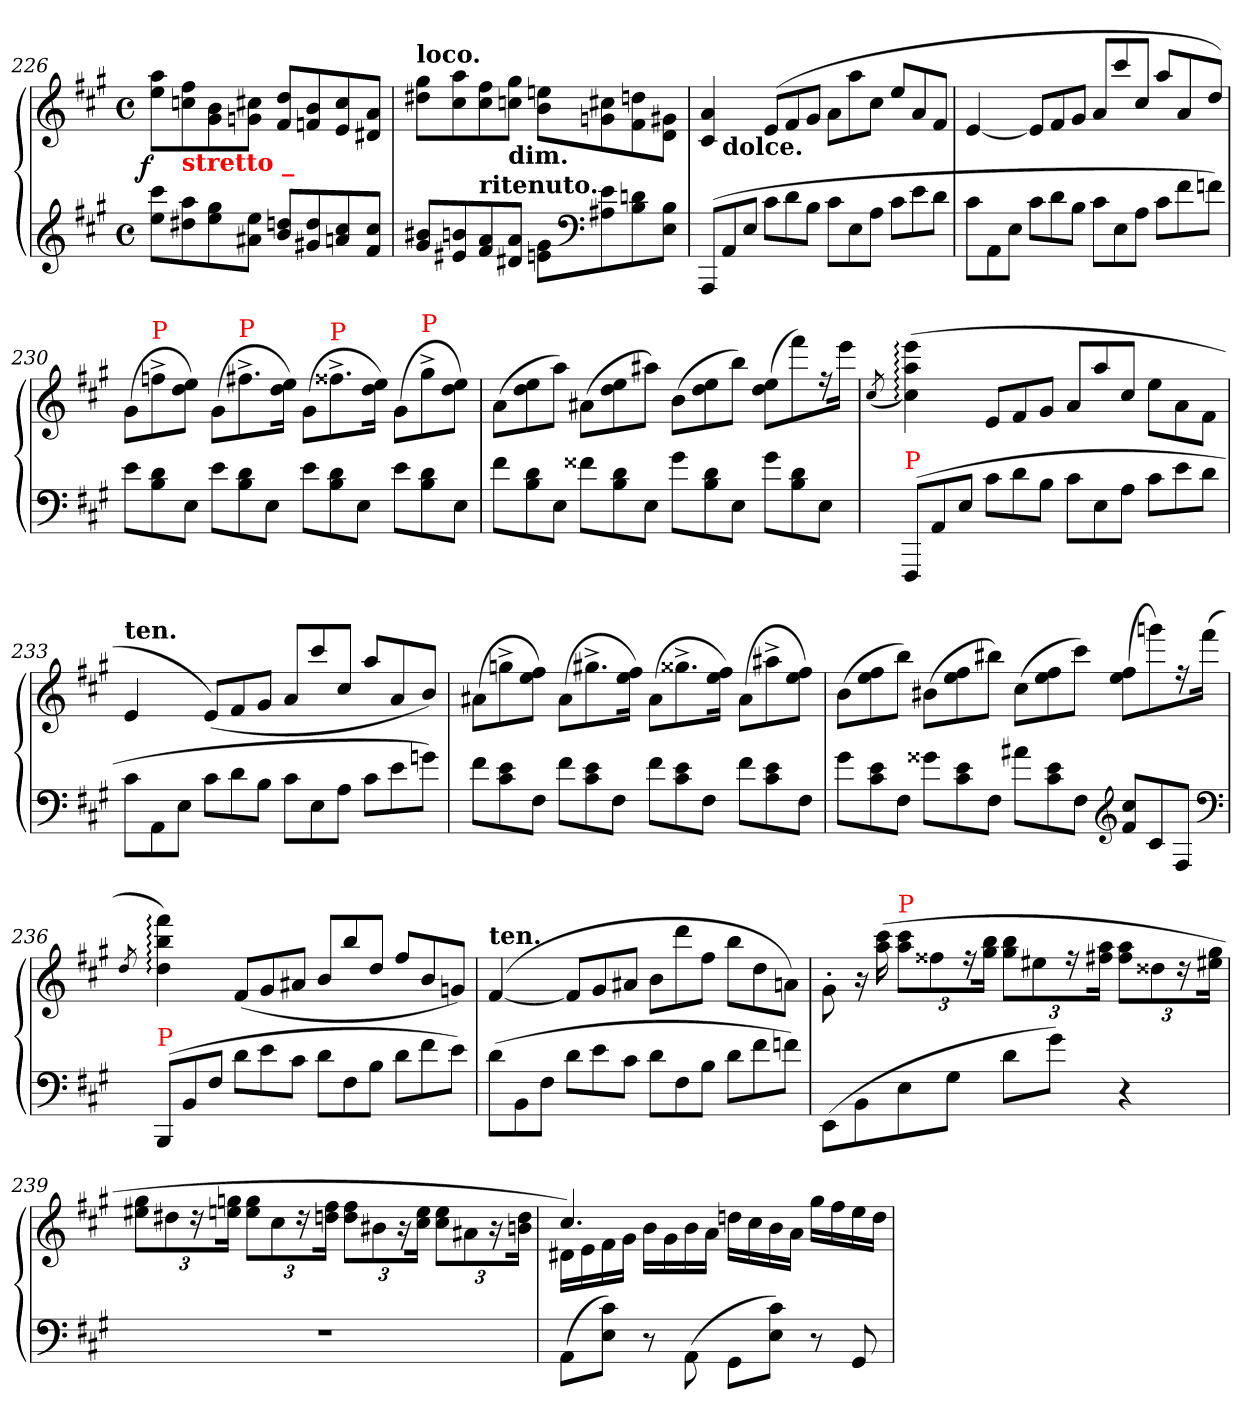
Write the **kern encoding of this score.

**kern	**kern	**dynam
*part1	*part1	*part1
*staff2	*staff1	*staff1/2
*clefG2	*clefG2	*
*k[f#c#g#]	*k[f#c#g#]	*
*M4/4	*M4/4	*
*met(c)	*met(c)	*
=226	=226	=226
!	!	!LO:DY:rj
8ccc# 8eeL	8aa 8eeL	f
!	!LO:TX:b:B:color=red:t=stretto _	!
8aa 8dd#X	8ff# 8ccn	.
8gg# 8ee	8b 8g#	.
8ee 8a#XJ	8cc#X 8gnJ	.
8ddn 8bL	8dd 8f#L	.
8dd 8g#X	8b 8fn	.
8cc# 8an	8cc# 8e	.
8cc# 8f#J	8a 8d#XJ	.
=227	=227	=227
!	!LO:TX:a:B:t=loco.	!
8b#X 8g#L	8gg# 8dd#XL	.
8bn 8e#X	8aa 8cc#	.
!LO:TX:a:B:t=ritenuto.	!	!
8a 8f#	8ff# 8cc#	.
!	!LO:TX:c:B:t=dim.	!
8a 8d#XJ	8gg# 8ccnJ	.
8g# 8enL	8een\ 8b\L	.
*clefF4	*	*
8e 8A#X	8cc#X\ 8gn\	.
8dn 8B	8ddn\ 8f#\	.
8B 8EJ	8g#X\ 8d\J	.
=228	=228	=228
*Xtuplet	*	*
*	*^	*
(>12AAAL	4a 4c#	12ryy	.
!	!	!LO:TX:b:B:t=dolce.	!
12AA	.	3%2ryy	.
12EJ	.	.	.
*	*Xtuplet	*	*
12c#L	(>12eL	.	.
12d	12f#	.	.
12BJ	12g#J	.	.
12c#L	12a\L	.	.
12E	12aa\	.	.
12AJ	12cc#\J	.	.
12c#L	12ee/L	6.ryy	.
12e	12a/	.	.
12dJ	12f#/J	.	.
=229	=229	=229	=229
!	!LO:TX:a:B:t=ten.	!	!
*	*v	*v	*
12c#L	[4e	.
12AA	.	.
12EJ	.	.
12c#L	12eL]	.
12d	12f#	.
12BJ	12g#J	.
12c#L	12a/L	.
12E	12ccc#/	.
12AJ	12cc#/J	.
12c#L	12aa/L	.
12f#	12a/	.
12fnJ)	12dd/J)	.
=230	=230	=230
12eL	(>12g#L	.
!	!LO:TX:a:color=red:t=P	!
12d 12B	12ffn^<	.
12EJ	12ee 12ddJ)	.
12eL	(>12g#L	.
!	!LO:TX:a:color=red:t=P	!
12d 12B	12.ff#X^<	.
12EJ	.	.
.	24ee 24ddJk)	.
12eL	(>12g#L	.
!	!LO:TX:a:color=red:t=P	!
12d 12B	12.ff##X^<	.
12EJ	.	.
.	24ee 24ddJk)	.
12eL	(>12g#L	.
!	!LO:TX:a:color=red:t=P	!
12d 12B	12gg#^<	.
12EJ	12ee 12ddJ)	.
=231	=231	=231
12f#L	(>12aL	.
12d 12B	12ee 12dd	.
12EJ	12aaJ)	.
12f##XL	(>12a#XL	.
12d 12B	12ee 12dd	.
12EJ	12aa#XJ)	.
12g#L	(>12bL	.
12d 12B	12ee 12dd	.
12EJ	12bbJ)	.
12g#L	(>12ee 12ddL	.
12d 12B	12fff#)	.
12EJ	24rff	.
.	24eeeJk	.
=232	=232	=232
.	(>8qcc#/	.
!LO:TX:a:color=red:t=P	!	!
(>12FFF#L	(>4eee: 4aa: 4cc#:)	.
12AA	.	.
12EJ	.	.
12c#L	12eL	.
12d	12f#	.
12BJ	12g#J	.
12c#L	12a/L	.
12E	12aa/	.
12AJ	12cc#/J	.
12c#L	12eeL	.
12e	12a	.
12dJ	12f#J	.
=233	=233	=233
!	!LO:TX:a:B:t=ten.	!
12c#L	4e	.
12AA	.	.
12EJ	.	.
12c#L	(>12eL)	.
12d	12f#	.
12BJ	12g#J	.
12c#L	12a/L	.
12E	12ccc#/	.
12AJ	12cc#/J	.
12c#L	12aa/L	.
12e	12a/	.
12gnJ)	12b/J)	.
=234	=234	=234
12f#L	(>12a#XL	.
12e 12c#	12ggn^<	.
12F#J	12ff# 12eeJ)	.
12f#L	(>12a#L	.
12e 12c#	12.gg#X^<	.
12F#J	.	.
.	24ff# 24eeJk)	.
12f#L	(>12a#L	.
12e 12c#	12.gg##X^<	.
12F#J	.	.
.	24ff# 24eeJk)	.
12f#L	(>12a#L	.
12e 12c#	12aa#X^<	.
12F#J	12ff# 12eeJ)	.
=235	=235	=235
12g#L	(>12bL	.
12e 12c#	12ff# 12ee	.
12F#J	12bbJ)	.
12g##XL	(>12b#XL	.
12e 12c#	12ff# 12ee	.
12F#J	12bb#XJ)	.
12a#XL	(>12cc#L	.
12e 12c#	12ff# 12ee	.
12F#J	12ccc#J)	.
*clefG2	*	*
12cc# 12f#L	(>12ff# 12eeL	.
12c#	12gggn)	.
12F#J	24rff	.
.	(>24fff#Jk	.
*clefF4	*	*
=236	=236	=236
.	8qdd/	.
!LO:TX:a:color=red:t=P	!	!
(>12BBBL	4fff#: 4bb: 4dd:)	.
12BB	.	.
12F#J	.	.
12dL	(>12f#L	.
12e	12g#	.
12c#J	12a#XJ	.
12dL	12b/L	.
12F#	12bb/	.
12BJ	12dd/J	.
12dL	12ff#/L	.
12f#	12b/	.
12eJ)	12gn/J)	.
=237	=237	=237
!	!LO:TX:a:B:t=ten.	!
(>12dL	(>[4f#	.
12BB	.	.
12F#J	.	.
12dL	12f#L]	.
12e	12g#	.
12c#J	12a#XJ	.
12dL	12b\L	.
12F#	12ddd\	.
12BJ	12ff#\J	.
12dL	12bb\L	.
12f#	12dd\	.
12fnJ)	12an\J)	.
=238	=238	=238
(>8EE\L	8g#'>\	.
8BB\	16r	.
.	(>16ccc# 16aa	.
*	*tuplet	*
*	*Xbrackettup	*
!	!LO:TX:a:color=red:t=P	!
8E\	12ccc# 12aaL	.
.	12ff##X	.
8G#\J	.	.
.	24rff	.
.	24bb 24gg#Jk	.
8dL	12bb 12gg#L	.
.	12ee#X	.
8g#J)	.	.
.	24r	.
.	24aa 24ff#XJk	.
4r	12aa 12ff#L	.
.	12dd##X	.
.	24rdd	.
.	24gg# 24ee#XJk	.
=239	=239	=239
1rF	12gg# 12ee#XL	.
.	12dd#X	.
.	24rdd	.
.	24ggn 24eenJk	.
.	12gg 12eeL	.
.	12cc#	.
.	24rdd	.
.	24ff# 24ddnJk	.
.	12ff# 12ddL	.
.	12b#X	.
.	24r	.
.	24ee 24cc#Jk	.
.	12ee 12cc#L	.
.	12a#X	.
.	24r	.
.	24dd 24bnJk	.
=240	=240	=240
*	*^	*
(>8AAL	4.cc#)	16d#XLL	.
.	.	16e	.
8c# 8EJ)	.	16f#	.
.	.	16g#JJ	.
8r	.	16bLL	.
.	.	16g#	.
(>8AA\	8ryy	16b	.
.	.	16aJJ	.
8GG#L	4ryy	16ddnLL	.
.	.	16cc#	.
8c# 8EJ)	.	16b	.
.	.	16aJJ	.
8r	4ryy	16gg#LL	.
.	.	16ff#	.
8GG#	.	16ee	.
.	.	16ddJJ	.
*	*v	*v	*
=	=	=
*-	*-	*-
